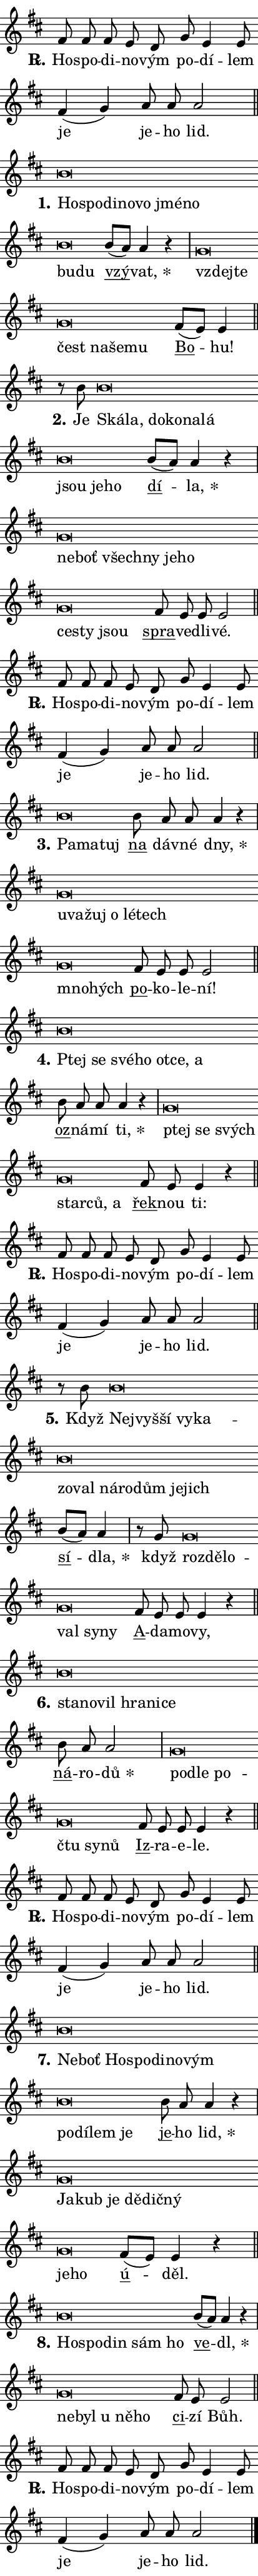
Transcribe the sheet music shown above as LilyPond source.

\version "2.24.0"
\header { tagline = "" }
\paper {
  indent = 0\cm
  top-margin = 0\cm
  right-margin = 0\cm
  bottom-margin = 0\cm
  left-margin = 0\cm
  paper-width = 7\cm
  page-breaking = #ly:one-page-breaking
  system-system-spacing.basic-distance = #11
  score-system-spacing.basic-distance = #11
  ragged-last = ##f
}


%% Author: Thomas Morley
%% https://lists.gnu.org/archive/html/lilypond-user/2020-05/msg00002.html
#(define (line-position grob)
"Returns position of @var[grob} in current system:
   @code{'start}, if at first time-step
   @code{'end}, if at last time-step
   @code{'middle} otherwise
"
  (let* ((col (ly:item-get-column grob))
         (ln (ly:grob-object col 'left-neighbor))
         (rn (ly:grob-object col 'right-neighbor))
         (col-to-check-left (if (ly:grob? ln) ln col))
         (col-to-check-right (if (ly:grob? rn) rn col))
         (break-dir-left
           (and
             (ly:grob-property col-to-check-left 'non-musical #f)
             (ly:item-break-dir col-to-check-left)))
         (break-dir-right
           (and
             (ly:grob-property col-to-check-right 'non-musical #f)
             (ly:item-break-dir col-to-check-right))))
        (cond ((eqv? 1 break-dir-left) 'start)
              ((eqv? -1 break-dir-right) 'end)
              (else 'middle))))

#(define (tranparent-at-line-position vctor)
  (lambda (grob)
  "Relying on @code{line-position} select the relevant enry from @var{vctor}.
Used to determine transparency,"
    (case (line-position grob)
      ((end) (not (vector-ref vctor 0)))
      ((middle) (not (vector-ref vctor 1)))
      ((start) (not (vector-ref vctor 2))))))

noteHeadBreakVisibility =
#(define-music-function (break-visibility)(vector?)
"Makes @code{NoteHead}s transparent relying on @var{break-visibility}"
#{
  \override NoteHead.transparent =
    #(tranparent-at-line-position break-visibility)
#})

#(define delete-ledgers-for-transparent-note-heads
  (lambda (grob)
    "Reads whether a @code{NoteHead} is transparent.
If so this @code{NoteHead} is removed from @code{'note-heads} from
@var{grob}, which is supposed to be @code{LedgerLineSpanner}.
As a result ledgers are not printed for this @code{NoteHead}"
    (let* ((nhds-array (ly:grob-object grob 'note-heads))
           (nhds-list
             (if (ly:grob-array? nhds-array)
                 (ly:grob-array->list nhds-array)
                 '()))
           ;; Relies on the transparent-property being done before
           ;; Staff.LedgerLineSpanner.after-line-breaking is executed.
           ;; This is fragile ...
           (to-keep
             (remove
               (lambda (nhd)
                 (ly:grob-property nhd 'transparent #f))
               nhds-list)))
      ;; TODO find a better method to iterate over grob-arrays, similiar
      ;; to filter/remove etc for lists
      ;; For now rebuilt from scratch
      (set! (ly:grob-object grob 'note-heads)  '())
      (for-each
        (lambda (nhd)
          (ly:pointer-group-interface::add-grob grob 'note-heads nhd))
        to-keep))))

hideNotes = {
  \noteHeadBreakVisibility #begin-of-line-visible
}
unHideNotes = {
  \noteHeadBreakVisibility #all-visible
}

% work-around for resetting accidentals
% https://lilypond.org/doc/v2.23/Documentation/notation/displaying-rhythms#unmetered-music
cadenzaMeasure = {
  \cadenzaOff
  \partial 1024 s1024
  \cadenzaOn
}

#(define-markup-command (accent layout props text) (markup?)
  "Underline accented syllable"
  (interpret-markup layout props
    #{\markup \override #'(offset . 4.3) \underline { #text }#}))

responsum = \markup \concat {
  "R" \hspace #-1.05 \path #0.1 #'((moveto 0 0.07) (lineto 0.9 0.8)) \hspace #0.05 "."
}

\layout {
    \context {
        \Staff
        \remove "Time_signature_engraver"
        \override LedgerLineSpanner.after-line-breaking = #delete-ledgers-for-transparent-note-heads
    }
    \context {
        \Voice {
            \override NoteHead.output-attributes = #'((class . "notehead"))
            \override Hairpin.height = #0.55
        }
    }
    \context {
        \Lyrics {
            \override StanzaNumber.output-attributes = #'((class . "stanzanumber"))
            \override LyricSpace.minimum-distance = #0.9
            \override LyricText.font-name = #"TeX Gyre Schola"
            \override LyricText.font-size = 1
            \override StanzaNumber.font-name = #"TeX Gyre Schola Bold"
            \override StanzaNumber.font-size = 1
        }
    }
}

% magnetic-lyrics.ily
%
%   written by
%     Jean Abou Samra <jean@abou-samra.fr>
%     Werner Lemberg <wl@gnu.org>
%
%   adapted by
%     Jiri Hon <jiri.hon@gmail.com>
%
% Version 2022-Apr-15

% https://www.mail-archive.com/lilypond-user@gnu.org/msg149350.html

#(define (Left_hyphen_pointer_engraver context)
   "Collect syllable-hyphen-syllable occurrences in lyrics and store
them in properties.  This engraver only looks to the left.  For
example, if the lyrics input is @code{foo -- bar}, it does the
following.

@itemize @bullet
@item
Set the @code{text} property of the @code{LyricHyphen} grob between
@q{foo} and @q{bar} to @code{foo}.

@item
Set the @code{left-hyphen} property of the @code{LyricText} grob with
text @q{foo} to the @code{LyricHyphen} grob between @q{foo} and
@q{bar}.
@end itemize

Use this auxiliary engraver in combination with the
@code{lyric-@/text::@/apply-@/magnetic-@/offset!} hook."
   (let ((hyphen #f)
         (text #f))
     (make-engraver
      (acknowledgers
       ((lyric-syllable-interface engraver grob source-engraver)
        (set! text grob)))
      (end-acknowledgers
       ((lyric-hyphen-interface engraver grob source-engraver)
        ;(when (not (grob::has-interface grob 'lyric-space-interface))
          (set! hyphen grob)));)
      ((stop-translation-timestep engraver)
       (when (and text hyphen)
         (ly:grob-set-object! text 'left-hyphen hyphen))
       (set! text #f)
       (set! hyphen #f)))))

#(define (lyric-text::apply-magnetic-offset! grob)
   "If the space between two syllables is less than the value in
property @code{LyricText@/.details@/.squash-threshold}, move the right
syllable to the left so that it gets concatenated with the left
syllable.

Use this function as a hook for
@code{LyricText@/.after-@/line-@/breaking} if the
@code{Left_@/hyphen_@/pointer_@/engraver} is active."
   (let ((hyphen (ly:grob-object grob 'left-hyphen #f)))
     (when hyphen
       (let ((left-text (ly:spanner-bound hyphen LEFT)))
         (when (grob::has-interface left-text 'lyric-syllable-interface)
           (let* ((common (ly:grob-common-refpoint grob left-text X))
                  (this-x-ext (ly:grob-extent grob common X))
                  (left-x-ext
                   (begin
                     ;; Trigger magnetism for left-text.
                     (ly:grob-property left-text 'after-line-breaking)
                     (ly:grob-extent left-text common X)))
                  ;; `delta` is the gap width between two syllables.
                  (delta (- (interval-start this-x-ext)
                            (interval-end left-x-ext)))
                  (details (ly:grob-property grob 'details))
                  (threshold (assoc-get 'squash-threshold details 0.2)))
             (when (< delta threshold)
               (let* (;; We have to manipulate the input text so that
                      ;; ligatures crossing syllable boundaries are not
                      ;; disabled.  For languages based on the Latin
                      ;; script this is essentially a beautification.
                      ;; However, for non-Western scripts it can be a
                      ;; necessity.
                      (lt (ly:grob-property left-text 'text))
                      (rt (ly:grob-property grob 'text))
                      (is-space (grob::has-interface hyphen 'lyric-space-interface))
                      (space (if is-space " " ""))
                      (space-markup (grob-interpret-markup grob " "))
                      (space-size (interval-length (ly:stencil-extent space-markup X)))
                      (extra-delta (if is-space space-size 0))
                      ;; Append new syllable.
                      (ltrt-space (if (and (string? lt) (string? rt))
                                (string-append lt space rt)
                                (make-concat-markup (list lt space rt))))
                      ;; Right-align `ltrt` to the right side.
                      (ltrt-space-markup (grob-interpret-markup
                               grob
                               (make-translate-markup
                                (cons (interval-length this-x-ext) 0)
                                (make-right-align-markup ltrt-space)))))
                 (begin
                   ;; Don't print `left-text`.
                   (ly:grob-set-property! left-text 'stencil #f)
                   ;; Set text and stencil (which holds all collected
                   ;; syllables so far) and shift it to the left.
                   (ly:grob-set-property! grob 'text ltrt-space)
                   (ly:grob-set-property! grob 'stencil ltrt-space-markup)
                   (ly:grob-translate-axis! grob (- (- delta extra-delta)) X))))))))))


#(define (lyric-hyphen::displace-bounds-first grob)
   ;; Make very sure this callback isn't triggered too early.
   (let ((left (ly:spanner-bound grob LEFT))
         (right (ly:spanner-bound grob RIGHT)))
     (ly:grob-property left 'after-line-breaking)
     (ly:grob-property right 'after-line-breaking)
     (ly:lyric-hyphen::print grob)))

squashThreshold = #0.4

\layout {
  \context {
    \Lyrics
    \consists #Left_hyphen_pointer_engraver
    \override LyricText.after-line-breaking =
      #lyric-text::apply-magnetic-offset!
    \override LyricHyphen.stencil = #lyric-hyphen::displace-bounds-first
    \override LyricText.details.squash-threshold = \squashThreshold
    \override LyricHyphen.minimum-distance = 0
    \override LyricHyphen.minimum-length = \squashThreshold
  }
}

squash = \override LyricText.details.squash-threshold = 9999
unSquash = \override LyricText.details.squash-threshold = \squashThreshold

left = \override LyricText.self-alignment-X = #LEFT
unLeft = \revert LyricText.self-alignment-X

starOffset = #(lambda (grob) 
                (let ((x_offset (ly:self-alignment-interface::aligned-on-x-parent grob)))
                  (if (= x_offset 0) 0 (+ x_offset 1.2))))

star = #(define-music-function (syllable)(string?)
"Append star separator at the end of a syllable"
#{
  \once \override LyricText.X-offset = #starOffset
  \lyricmode { \markup {
    #syllable
    \override #'((font-name . "TeX Gyre Schola Bold")) \hspace #0.2 \lower #0.65 \larger "*"
  } }
#})

starAccent = #(define-music-function (syllable)(string?)
"Append star separator at the end of a syllable and make accent"
#{
  \once \override LyricText.X-offset = #starOffset
  \lyricmode { \markup {
    \accent #syllable
    \override #'((font-name . "TeX Gyre Schola Bold")) \hspace #0.2 \lower #0.65 \larger "*"
  } }
#})

breath = #(define-music-function (syllable)(string?)
"Append breathing indicator at the end of a syllable"
#{
  \lyricmode { \markup { #syllable "+" } }
#})

optionalBreath = #(define-music-function (syllable)(string?)
"Append optional breathing indicator at the end of a syllable"
#{
  \lyricmode { \markup { #syllable "(+)" } }
#})


\score {
    <<
        \new Voice = "melody" { \cadenzaOn \key d \major \relative { fis'8 fis fis e d \bar "" g e4 e8 \bar "" fis4( g) a8 a a2 \cadenzaMeasure \bar "||" \break } }
        \new Lyrics \lyricsto "melody" { \lyricmode { \set stanza = \responsum
Ho -- spo -- di -- no -- vým po -- dí -- lem je je -- ho lid. } }
    >>
    \layout {}
}

\score {
    <<
        \new Voice = "melody" { \cadenzaOn \key d \major \relative { b'\breve*1/16 \hideNotes \breve*1/16 \bar "" \breve*1/16 \bar "" \breve*1/16 \bar "" \breve*1/16 \bar "" \breve*1/16 \bar "" \breve*1/16 \bar "" \breve*1/16 \breve*1/16 \bar "" \unHideNotes \bar "" b8[( a)] a4 r \cadenzaMeasure \bar "|" g\breve*1/16 \hideNotes \breve*1/16 \bar "" \breve*1/16 \bar "" \breve*1/16 \bar "" \breve*1/16 \breve*1/16 \bar "" \unHideNotes \bar "" fis8[( e)] e4 \cadenzaMeasure \bar "||" \break } }
        \new Lyrics \lyricsto "melody" { \lyricmode { \set stanza = "1."
\left Ho -- \squash spo -- di -- no -- vo jmé -- no bu -- du \unLeft \unSquash \markup \accent vzý -- \star vat, \left vzdej -- \squash te čest na -- še -- mu \unLeft \unSquash \markup \accent Bo -- hu! } }
    >>
    \layout {}
}

\score {
    <<
        \new Voice = "melody" { \cadenzaOn \key d \major \relative { r8 b'8 b\breve*1/16 \hideNotes \breve*1/16 \bar "" \breve*1/16 \bar "" \breve*1/16 \bar "" \breve*1/16 \bar "" \breve*1/16 \bar "" \breve*1/16 \bar "" \breve*1/16 \breve*1/16 \bar "" \unHideNotes \bar "" b8[( a)] a4 r \cadenzaMeasure \bar "|" g\breve*1/16 \hideNotes \breve*1/16 \bar "" \breve*1/16 \bar "" \breve*1/16 \bar "" \breve*1/16 \bar "" \breve*1/16 \bar "" \breve*1/16 \bar "" \breve*1/16 \breve*1/16 \bar "" \unHideNotes \bar "" fis8 e e e2 \cadenzaMeasure \bar "||" \break } }
        \new Lyrics \lyricsto "melody" { \lyricmode { \set stanza = "2."
Je \left Ská -- \squash la, do -- ko -- na -- lá jsou je -- ho \unLeft \unSquash \markup \accent dí -- \star la, \left ne -- \squash boť všech -- ny je -- ho ce -- sty jsou \unLeft \unSquash \markup \accent spra -- ve -- dli -- vé. } }
    >>
    \layout {}
}

\score {
    <<
        \new Voice = "melody" { \cadenzaOn \key d \major \relative { fis'8 fis fis e d \bar "" g e4 e8 \bar "" fis4( g) a8 a a2 \cadenzaMeasure \bar "||" \break } }
        \new Lyrics \lyricsto "melody" { \lyricmode { \set stanza = \responsum
Ho -- spo -- di -- no -- vým po -- dí -- lem je je -- ho lid. } }
    >>
    \layout {}
}

\score {
    <<
        \new Voice = "melody" { \cadenzaOn \key d \major \relative { b'\breve*1/16 \hideNotes \breve*1/16 \breve*1/16 \bar "" \unHideNotes \bar "" b8 a a a4 r \cadenzaMeasure \bar "|" g\breve*1/16 \hideNotes \breve*1/16 \bar "" \breve*1/16 \bar "" \breve*1/16 \bar "" \breve*1/16 \bar "" \breve*1/16 \bar "" \breve*1/16 \breve*1/16 \bar "" \unHideNotes \bar "" fis8 e e e2 \cadenzaMeasure \bar "||" \break } }
        \new Lyrics \lyricsto "melody" { \lyricmode { \set stanza = "3."
\left Pa -- \squash ma -- tuj \unLeft \unSquash \markup \accent na dáv -- né \star dny, \left u -- \squash va -- žuj o lé -- tech mno -- hých \unLeft \unSquash \markup \accent po -- ko -- le -- ní! } }
    >>
    \layout {}
}

\score {
    <<
        \new Voice = "melody" { \cadenzaOn \key d \major \relative { b'\breve*1/16 \hideNotes \breve*1/16 \bar "" \breve*1/16 \bar "" \breve*1/16 \bar "" \breve*1/16 \bar "" \breve*1/16 \breve*1/16 \bar "" \unHideNotes \bar "" b8 a a a4 r \cadenzaMeasure \bar "|" g\breve*1/16 \hideNotes \breve*1/16 \bar "" \breve*1/16 \bar "" \breve*1/16 \bar "" \breve*1/16 \breve*1/16 \bar "" \unHideNotes \bar "" fis8 e e4 r \cadenzaMeasure \bar "||" \break } }
        \new Lyrics \lyricsto "melody" { \lyricmode { \set stanza = "4."
\left Ptej \squash se své -- ho ot -- ce, a \unLeft \unSquash \markup \accent oz -- ná -- mí \star ti, \left ptej \squash se svých star -- ců, a \unLeft \unSquash \markup \accent řek -- nou ti: } }
    >>
    \layout {}
}

\score {
    <<
        \new Voice = "melody" { \cadenzaOn \key d \major \relative { fis'8 fis fis e d \bar "" g e4 e8 \bar "" fis4( g) a8 a a2 \cadenzaMeasure \bar "||" \break } }
        \new Lyrics \lyricsto "melody" { \lyricmode { \set stanza = \responsum
Ho -- spo -- di -- no -- vým po -- dí -- lem je je -- ho lid. } }
    >>
    \layout {}
}

\score {
    <<
        \new Voice = "melody" { \cadenzaOn \key d \major \relative { r8 b'8 b\breve*1/16 \hideNotes \breve*1/16 \bar "" \breve*1/16 \bar "" \breve*1/16 \bar "" \breve*1/16 \bar "" \breve*1/16 \bar "" \breve*1/16 \bar "" \breve*1/16 \bar "" \breve*1/16 \bar "" \breve*1/16 \bar "" \breve*1/16 \breve*1/16 \bar "" \unHideNotes \bar "" b8[( a)] a4 \cadenzaMeasure \bar "|" r8 g8 g\breve*1/16 \hideNotes \breve*1/16 \bar "" \breve*1/16 \bar "" \breve*1/16 \bar "" \breve*1/16 \breve*1/16 \bar "" \unHideNotes \bar "" fis8 e e e4 r \cadenzaMeasure \bar "||" \break } }
        \new Lyrics \lyricsto "melody" { \lyricmode { \set stanza = "5."
Když \left Nej -- \squash vyš -- ší vy -- ka -- zo -- val ná -- ro -- dům je -- jich \unLeft \unSquash \markup \accent sí -- \star dla, když \left roz -- \squash dě -- lo -- val sy -- ny \unLeft \unSquash \markup \accent A -- da -- mo -- vy, } }
    >>
    \layout {}
}

\score {
    <<
        \new Voice = "melody" { \cadenzaOn \key d \major \relative { b'\breve*1/16 \hideNotes \breve*1/16 \bar "" \breve*1/16 \bar "" \breve*1/16 \bar "" \breve*1/16 \breve*1/16 \bar "" \unHideNotes \bar "" b8 a a2 \cadenzaMeasure \bar "|" g\breve*1/16 \hideNotes \breve*1/16 \bar "" \breve*1/16 \bar "" \breve*1/16 \bar "" \breve*1/16 \breve*1/16 \bar "" \unHideNotes \bar "" fis8 e e e4 r \cadenzaMeasure \bar "||" \break } }
        \new Lyrics \lyricsto "melody" { \lyricmode { \set stanza = "6."
\left sta -- \squash no -- vil hra -- ni -- ce \unLeft \unSquash \markup \accent ná -- ro -- \star dů \left po -- \squash dle po -- čtu sy -- nů \unLeft \unSquash \markup \accent Iz -- ra -- e -- le. } }
    >>
    \layout {}
}

\score {
    <<
        \new Voice = "melody" { \cadenzaOn \key d \major \relative { fis'8 fis fis e d \bar "" g e4 e8 \bar "" fis4( g) a8 a a2 \cadenzaMeasure \bar "||" \break } }
        \new Lyrics \lyricsto "melody" { \lyricmode { \set stanza = \responsum
Ho -- spo -- di -- no -- vým po -- dí -- lem je je -- ho lid. } }
    >>
    \layout {}
}

\score {
    <<
        \new Voice = "melody" { \cadenzaOn \key d \major \relative { b'\breve*1/16 \hideNotes \breve*1/16 \bar "" \breve*1/16 \bar "" \breve*1/16 \bar "" \breve*1/16 \bar "" \breve*1/16 \bar "" \breve*1/16 \bar "" \breve*1/16 \bar "" \breve*1/16 \bar "" \breve*1/16 \breve*1/16 \bar "" \unHideNotes \bar "" b8 a a4 r \cadenzaMeasure \bar "|" g\breve*1/16 \hideNotes \breve*1/16 \bar "" \breve*1/16 \bar "" \breve*1/16 \bar "" \breve*1/16 \bar "" \breve*1/16 \bar "" \breve*1/16 \breve*1/16 \bar "" \unHideNotes \bar "" fis8[( e)] e4 r \cadenzaMeasure \bar "||" \break } }
        \new Lyrics \lyricsto "melody" { \lyricmode { \set stanza = "7."
\left Ne -- \squash boť Ho -- spo -- di -- no -- vým po -- dí -- lem je \unLeft \unSquash \markup \accent je -- ho \star lid, \left Ja -- \squash kub je dě -- dič -- ný je -- ho \unLeft \unSquash \markup \accent ú -- děl. } }
    >>
    \layout {}
}

\score {
    <<
        \new Voice = "melody" { \cadenzaOn \key d \major \relative { b'\breve*1/16 \hideNotes \breve*1/16 \bar "" \breve*1/16 \bar "" \breve*1/16 \breve*1/16 \bar "" \unHideNotes \bar "" b8[( a)] a4 r \cadenzaMeasure \bar "|" g\breve*1/16 \hideNotes \breve*1/16 \bar "" \breve*1/16 \bar "" \breve*1/16 \breve*1/16 \bar "" \unHideNotes \bar "" fis8 e e2 \cadenzaMeasure \bar "||" \break } }
        \new Lyrics \lyricsto "melody" { \lyricmode { \set stanza = "8."
\left Ho -- \squash spo -- din sám ho \unLeft \unSquash \markup \accent ve -- \star dl, \left ne -- \squash byl u ně -- ho \unLeft \unSquash \markup \accent ci -- zí Bůh. } }
    >>
    \layout {}
}

\score {
    <<
        \new Voice = "melody" { \cadenzaOn \key d \major \relative { fis'8 fis fis e d \bar "" g e4 e8 \bar "" fis4( g) a8 a a2 \cadenzaMeasure \bar "||" \break } \bar "|." }
        \new Lyrics \lyricsto "melody" { \lyricmode { \set stanza = \responsum
Ho -- spo -- di -- no -- vým po -- dí -- lem je je -- ho lid. } }
    >>
    \layout {}
}
